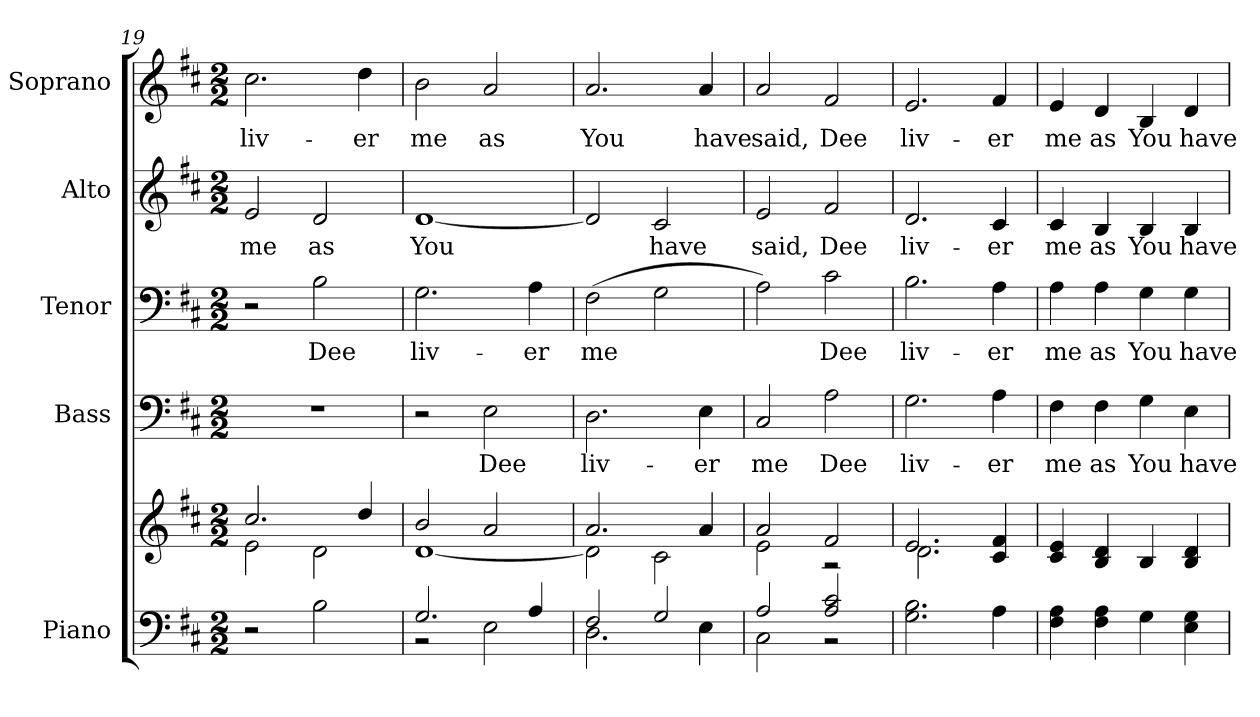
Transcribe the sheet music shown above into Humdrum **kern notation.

**kern	**kern	**kern	**text	**kern	**text	**kern	**text	**kern	**text
*part5	*part5	*part4	*part4	*part3	*part3	*part2	*part2	*part1	*part1
*staff6	*staff5	*staff4	*staff4	*staff3	*staff3	*staff2	*staff2	*staff1	*staff1
*I"Piano	*	*I"Bass	*	*I"Tenor	*	*I"Alto	*	*I"Soprano	*
*I'Pno.	*	*I'B.	*	*I'T.	*	*I'A.	*	*I'S.	*
!!LO:PB:g=z
*clefF4	*clefG2	*clefF4	*	*clefF4	*	*clefG2	*	*clefG2	*
*k[f#c#]	*k[f#c#]	*k[f#c#]	*	*k[f#c#]	*	*k[f#c#]	*	*k[f#c#]	*
*D:	*D:	*D:	*	*D:	*	*D:	*	*D:	*
*M2/2	*M2/2	*M2/2	*	*M2/2	*	*M2/2	*	*M2/2	*
=19	=19	=19	=19	=19	=19	=19	=19	=19	=19
*	*^	*	*	*	*	*	*	*	*
!	!	!	!	!	!	!	!	!LO:LY:b:color=#000000	!	!
!	!	!	!	!	!	!	!	!	!	!LO:LY:b:color=#000000
2r	2.cc#i/	2ei\	1r	.	2r	.	2ei/	me	2.cc#i\	liv-
!	!	!	!	!	!	!LO:LY:b:color=#000000	!	!	!	!
!	!	!	!	!	!	!	!	!LO:LY:b:color=#000000	!	!
2Bi\	.	2di\	.	.	2Bi\	Dee	2di/	as	.	.
!	!	!	!	!	!	!	!	!	!	!LO:LY:b:color=#000000
.	4ddi/	.	.	.	.	.	.	.	4ddi\	-er
=20	=20	=20	=20	=20	=20	=20	=20	=20	=20	=20
*^	*	*	*	*	*	*	*	*	*	*
!	!	!	!	!	!	!	!LO:LY:b:color=#000000	!	!	!	!
!	!	!	!	!	!	!	!	!	!LO:LY:b:color=#000000	!	!
!	!	!	!	!	!	!	!	!	!	!	!LO:LY:b:color=#000000
2.Gi/	2r	2bi/	[<1di	2r	.	2.Gi\	liv-	[<1di	You	2bi\	me
!	!	!	!	!	!LO:LY:b:color=#000000	!	!	!	!	!	!
!	!	!	!	!	!	!	!	!	!	!	!LO:LY:b:color=#000000
.	2Ei\	2ai/	.	2Ei\	Dee	.	.	.	.	2ai/	as
!	!	!	!	!	!	!	!LO:LY:b:color=#000000	!	!	!	!
4Ai/	.	.	.	.	.	4Ai\	-er	.	.	.	.
=21	=21	=21	=21	=21	=21	=21	=21	=21	=21	=21	=21
!	!	!	!	!	!LO:LY:b:color=#000000	!	!	!	!	!	!
!	!	!	!	!	!	!	!LO:LY:b:color=#000000	!	!	!	!
!	!	!	!	!	!	!	!	!	!	!	!LO:LY:b:color=#000000
2F#i/	2.Di\	2.ai/	2di\]	2.Di\	liv-	(2F#i\	me	2di/]	.	2.ai/	You
!	!	!	!	!	!	!	!	!	!LO:LY:b:color=#000000	!	!
2Gi/	.	.	2c#i\	.	.	2Gi\	.	2c#i/	have	.	.
!	!	!	!	!	!LO:LY:b:color=#000000	!	!	!	!	!	!
!	!	!	!	!	!	!	!	!	!	!	!LO:LY:b:color=#000000
.	4Ei\	4ai/	.	4Ei\	-er	.	.	.	.	4ai/	have
=22	=22	=22	=22	=22	=22	=22	=22	=22	=22	=22	=22
!	!	!	!	!	!LO:LY:b:color=#000000	!	!	!	!	!	!
!	!	!	!	!	!	!	!	!	!LO:LY:b:color=#000000	!	!
!	!	!	!	!	!	!	!	!	!	!	!LO:LY:b:color=#000000
2Ai/	2C#i\	2ai/	2ei\	2C#i/	me	2Ai\)	.	2ei/	said,	2ai/	said,
!	!	!	!	!	!LO:LY:b:color=#000000	!	!	!	!	!	!
!	!	!	!	!	!	!	!LO:LY:b:color=#000000	!	!	!	!
!	!	!	!	!	!	!	!	!	!LO:LY:b:color=#000000	!	!
!	!	!	!	!	!	!	!	!	!	!	!LO:LY:b:color=#000000
2Ai/ 2c#i	2r	2f#i/	2r	2Ai\	Dee	2c#i\	Dee	2f#i/	Dee	2f#i/	Dee
*v	*v	*	*	*	*	*	*	*	*	*	*
=23	=23	=23	=23	=23	=23	=23	=23	=23	=23	=23
*^	*	*	*	*	*	*	*	*	*	*
!	!	!	!	!	!LO:LY:b:color=#000000	!	!	!	!	!	!
*v	*v	*	*	*	*	*	*	*	*	*	*
*^	*	*	*	*	*	*	*	*	*	*
!	!	!	!	!	!	!	!LO:LY:b:color=#000000	!	!	!	!
*v	*v	*	*	*	*	*	*	*	*	*	*
*^	*	*	*	*	*	*	*	*	*	*
!	!	!	!	!	!	!	!	!	!LO:LY:b:color=#000000	!	!
*v	*v	*	*	*	*	*	*	*	*	*	*
*^	*	*	*	*	*	*	*	*	*	*
!	!	!	!	!	!	!	!	!	!	!	!LO:LY:b:color=#000000
*v	*v	*	*	*	*	*	*	*	*	*	*
2.Gi\ 2.Bi	2.ei/	2.di\	2.Gi\	liv-	2.Bi\	liv-	2.di/	liv-	2.ei/	liv-
!	!	!	!	!LO:LY:b:color=#000000	!	!	!	!	!	!
!	!	!	!	!	!	!LO:LY:b:color=#000000	!	!	!	!
!	!	!	!	!	!	!	!	!LO:LY:b:color=#000000	!	!
!	!	!	!	!	!	!	!	!	!	!LO:LY:b:color=#000000
4Ai\	4c#i/ 4f#i	4ryy	4Ai\	-er	4Ai\	-er	4c#i/	-er	4f#i/	-er
*	*v	*v	*	*	*	*	*	*	*	*
=24	=24	=24	=24	=24	=24	=24	=24	=24	=24
*	*^	*	*	*	*	*	*	*	*
!	!	!	!	!LO:LY:b:color=#000000	!	!	!	!	!	!
*	*v	*v	*	*	*	*	*	*	*	*
*	*^	*	*	*	*	*	*	*	*
!	!	!	!	!	!	!LO:LY:b:color=#000000	!	!	!	!
*	*v	*v	*	*	*	*	*	*	*	*
*	*^	*	*	*	*	*	*	*	*
!	!	!	!	!	!	!	!	!LO:LY:b:color=#000000	!	!
*	*v	*v	*	*	*	*	*	*	*	*
*	*^	*	*	*	*	*	*	*	*
!	!	!	!	!	!	!	!	!	!	!LO:LY:b:color=#000000
*	*v	*v	*	*	*	*	*	*	*	*
4F#i\ 4Ai	4c#i/ 4ei	4F#i\	me	4Ai\	me	4c#i/	me	4ei/	me
!	!	!	!LO:LY:b:color=#000000	!	!	!	!	!	!
!	!	!	!	!	!LO:LY:b:color=#000000	!	!	!	!
!	!	!	!	!	!	!	!LO:LY:b:color=#000000	!	!
!	!	!	!	!	!	!	!	!	!LO:LY:b:color=#000000
4F#i\ 4Ai	4Bi/ 4di	4F#i\	as	4Ai\	as	4Bi/	as	4di/	as
!	!	!	!LO:LY:b:color=#000000	!	!	!	!	!	!
!	!	!	!	!	!LO:LY:b:color=#000000	!	!	!	!
!	!	!	!	!	!	!	!LO:LY:b:color=#000000	!	!
!	!	!	!	!	!	!	!	!	!LO:LY:b:color=#000000
4Gi\	4Bi/	4Gi\	You	4Gi\	You	4Bi/	You	4Bi/	You
!	!	!	!LO:LY:b:color=#000000	!	!	!	!	!	!
!	!	!	!	!	!LO:LY:b:color=#000000	!	!	!	!
!	!	!	!	!	!	!	!LO:LY:b:color=#000000	!	!
!	!	!	!	!	!	!	!	!	!LO:LY:b:color=#000000
4Ei\ 4Gi	4Bi/ 4di	4Ei\	have	4Gi\	have	4Bi/	have	4di/	have
=	=	=	=	=	=	=	=	=	=
*-	*-	*-	*-	*-	*-	*-	*-	*-	*-
